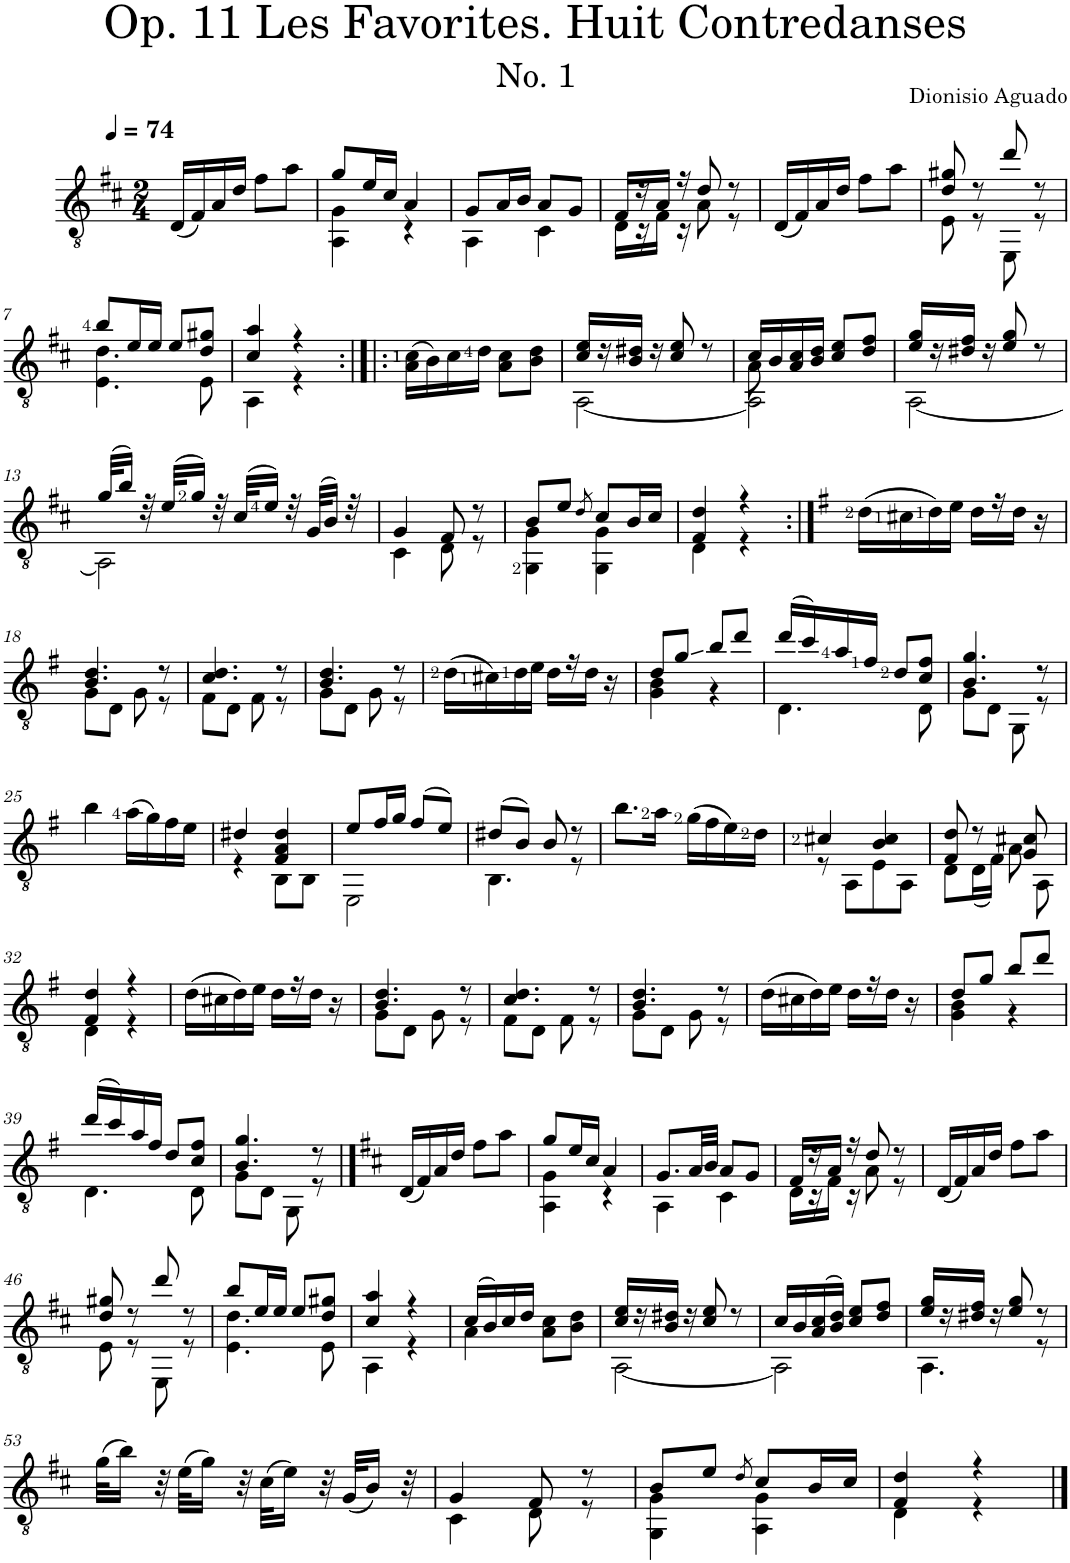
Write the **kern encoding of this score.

**kern
*part1
*staff1
*I"Classical Guitar
*I'Guit.
*clefGv2
*k[f#c#]
*D:
*M2/4
*MM74
=1
(16D/LL
16F#/)
16A/
16d/JJ
8f#\L
8a\J
=2
*^
8g/L	4AA\ 4G\
16e/L	.
16c#/JJ	.
4A/	4r
=3	=3
8G/L	4AA\
16A/L	.
16B/JJ	.
8A/L	4C#\
8G/J	.
=4	=4
16F#/LL	16D\LL
16r	16r
16A/JJ	16F#\JJ
16r	16r
8d/	8A\
8r	8r
*v	*v
=5
(16D/LL
16F#/)
16A/
16d/JJ
8f#\L
8a\J
=6
*^
8d/ 8g#X/	8E\
8r	8r
8dd/	8EE\
8r	8r
!!LO:LB:g=z	!!
=7	=7
8b/L	4.E\ 4.d\
16e/L	.
16e/JJ	.
8e/L	.
8d/ 8g#X/J	8E\
=8	=8
4c#/ 4a/	4AA\
4r	4r
*v	*v
=9:|!|:
(16A\ 16c#\LL
16B\)
16c#\
16d\JJ
8A\ 8c#\L
8B\ 8d\J
=10
*^
16c#/ 16e/LL	[2AA\
16r	.
16B/ 16d#X/JJ	.
16r	.
8c#/ 8e/	.
8r	.
=11	=11
*	*^
16c#/LL	2AA\]	8A\
16B/	.	.
16A/ 16c#/	.	8ryy
16B/ 16d/JJ	.	.
8c#/ 8e/L	.	4ryy
8d/ 8f#/J	.	.
*	*v	*v
=12	=12
16e/ 16g/LL	[2AA\
16r	.
16d#X/ 16f#/JJ	.
16r	.
8e/ 8g/	.
8r	.
!!LO:LB:g=z	!!
=13	=13
(32g/KLL	2AA\]
16b/JJ)	.
32r	.
(32e/KLL	.
16g/JJ)	.
32r	.
(32c#/KLL	.
16e/JJ)	.
32r	.
(32G/KLL	.
16B/JJ)	.
32r	.
=14	=14
4G/	4C#\
8F#/	8D\
8r	8r
=15	=15
8B/L	4GG\ 4G\
8e/J	.
8qd/	.
8c#/L	4GG\ 4G\
16B/L	.
16c#/JJ	.
=16	=16
4F#/ 4d/	4D\
4r	4r
*v	*v
=17:|!
*k[f#]
*G:
(16d\LL
16c#X\
16d\)
16e\JJ
16d\LL
16r
16d\JJ
16r
!!LO:LB:g=z
=18
*^
4.B/ 4.d/	8G\L
.	8D\J
.	8G\
8r	8r
=19	=19
4.c/ 4.d/	8F#\L
.	8D\J
.	8F#\
8r	8r
=20	=20
4.B/ 4.d/	8G\L
.	8D\J
.	8G\
8r	8r
*v	*v
=21
(16d\LL
16c#X\)
16d\
16e\JJ
16d\LL
16r
16d\JJ
16r
=22
*^
8d/L	4G\ 4B\
8g/J	.
8b/L	4r
8dd/J	.
=23	=23
(16dd/LL	4.D\
16cc/)	.
16a/	.
16f#/JJ	.
8d/L	.
8c/ 8f#/J	8D\
=24	=24
4.B/ 4.g/	8G\L
.	8D\J
.	8GG\
8r	8r
*v	*v
!!LO:LB:g=z
=25
4b\
(16a\LL
16g\)
16f#\
16e\JJ
=26
*^
4d#X/	4r
4F#/ 4A/ 4d#/	8BB\L
.	8BB\J
=27	=27
8e/L	2EE\
16f#/L	.
16g/JJ	.
(8f#/L	.
8e/J)	.
=28	=28
(8d#X/L	4.BB\
8B/J)	.
8B/	.
8r	8r
*v	*v
=29
8.b\L
16a\Jk
(16g\LL
16f#\
16e\)
16d\JJ
=30
*^
4c#X/	8r
.	8AA\L
4B/ 4c#/	8E\
.	8AA\J
=31	=31
8F#/ 8d/	8D\L
8r	(16D\L
.	16F#\JJ)
8G/ 8c#X/	8A\
8ryy	8AA\
!!LO:LB:g=z	!!
=32	=32
4F#/ 4d/	4D\
4r	4r
*v	*v
=33
(16d\LL
16c#X\
16d\)
16e\JJ
16d\LL
16r
16d\JJ
16r
=34
*^
4.B/ 4.d/	8G\L
.	8D\J
.	8G\
8r	8r
=35	=35
4.c/ 4.d/	8F#\L
.	8D\J
.	8F#\
8r	8r
=36	=36
4.B/ 4.d/	8G\L
.	8D\J
.	8G\
8r	8r
*v	*v
=37
(16d\LL
16c#X\
16d\)
16e\JJ
16d\LL
16r
16d\JJ
16r
=38
*^
8d/L	4G\ 4B\
8g/J	.
8b/L	4r
8dd/J	.
!!LO:LB:g=z	!!
=39	=39
(16dd/LL	4.D\
16cc/)	.
16a/	.
16f#/JJ	.
8d/L	.
8c/ 8f#/J	8D\
=40	=40
4.B/ 4.g/	8G\L
.	8D\J
.	8GG\
8r	8r
*v	*v
==41
*k[f#c#]
*D:
(16D/LL
16F#/)
16A/
16d/JJ
8f#\L
8a\J
=42
*^
8g/L	4AA\ 4G\
16e/L	.
16c#/JJ	.
4A/	4r
=43	=43
8.G/L	4AA\
32A/LL	.
32B/JJJ	.
8A/L	4C#\
8G/J	.
=44	=44
16F#/LL	16D\LL
16r	16r
16A/JJ	16F#\JJ
16r	16r
8d/	8A\
8r	8r
*v	*v
=45
(16D/LL
16F#/)
16A/
16d/JJ
8f#\L
8a\J
!!LO:LB:g=z
=46
*^
8d/ 8g#X/	8E\
8r	8r
8dd/	8EE\
8r	8r
=47	=47
8b/L	4.E\ 4.d\
16e/L	.
16e/JJ	.
8e/L	.
8d/ 8g#X/J	8E\
=48	=48
4c#/ 4a/	4AA\
4r	4r
=49	=49
(16c#/LL	4A\
16B/)	.
16c#/	.
16d/JJ	.
8A\ 8c#\L	4ryy
8B\ 8d\J	.
=50	=50
16c#/ 16e/LL	[2AA\
16r	.
16B/ 16d#X/JJ	.
16r	.
8c#/ 8e/	.
8r	.
=51	=51
16c#/LL	2AA\]
16B/	.
(16A/ 16c#/	.
16B/ 16d/JJ)	.
8c#/ 8e/L	.
8d/ 8f#/J	.
=52	=52
16e/ 16g/LL	4.AA\
16r	.
16d#X/ 16f#/JJ	.
16r	.
8e/ 8g/	.
8r	8r
*v	*v
!!LO:LB:g=z
=53
(32g\KLL
16b\JJ)
32r
(32e\KLL
16g\JJ)
32r
(32c#\KLL
16e\JJ)
32r
(32G/KLL
16B/JJ)
32r
=54
*^
4G/	4C#\
8F#/	8D\
8r	8r
=55	=55
8B/L	4GG\ 4G\
8e/J	.
8qd/	.
8c#/L	4AA\ 4G\
16B/L	.
16c#/JJ	.
=56	=56
4F#/ 4d/	4D\
4r	4r
*v	*v
==
*-
